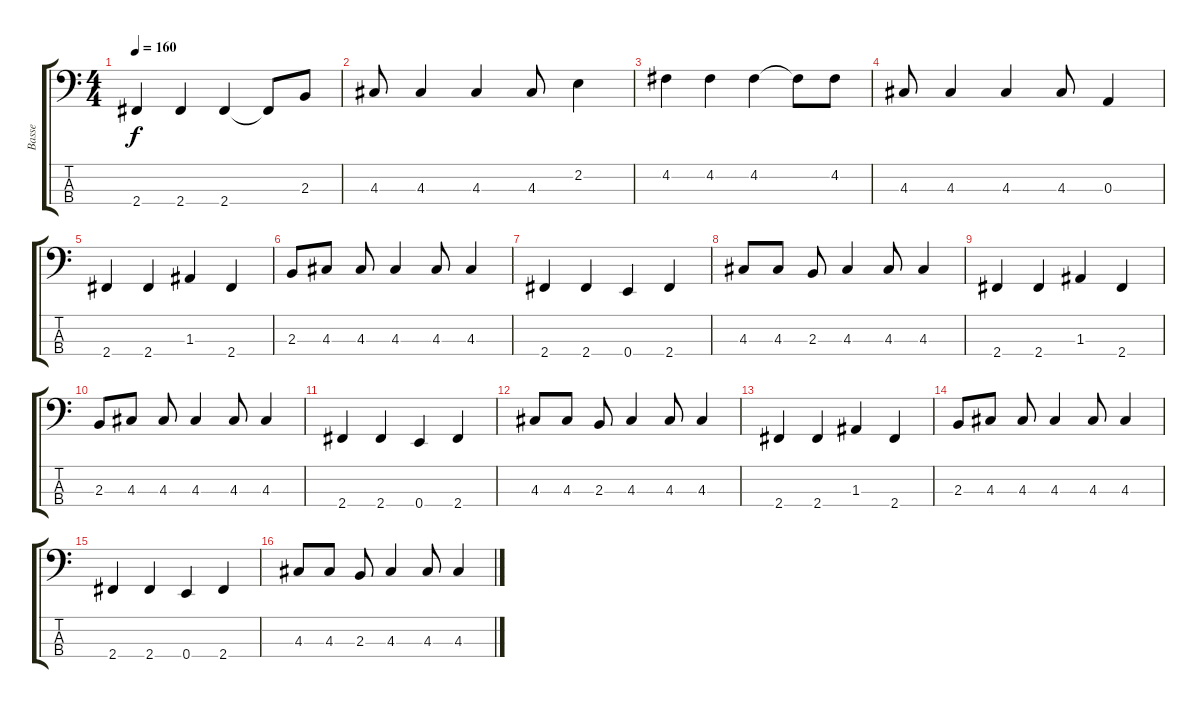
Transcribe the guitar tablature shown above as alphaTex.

\track ("Basse" "Basse") {instrument electricbassfinger}
\staff {score tabs}
\tuning (G2 D2 A1 E1) {hide}
\ts (4 4)
\tempo 160
\clef f4
\ks c
2.4.4{dy f} 2.4.4 2.4.4 2.4{t}.8 2.3.8 |
4.3.8 4.3.4 4.3.4 4.3.8 2.2.4 |
4.2.4 4.2.4 4.2.4 4.2{t}.8 4.2.8 |
4.3.8 4.3.4 4.3.4 4.3.8 0.3.4 |
2.4.4 2.4.4 1.3.4 2.4.4 |
2.3.8 4.3.8 4.3.8 4.3.4 4.3.8 4.3.4 |
2.4.4 2.4.4 0.4.4 2.4.4 |
4.3.8 4.3.8 2.3.8 4.3.4 4.3.8 4.3.4 |
2.4.4 2.4.4 1.3.4 2.4.4 |
2.3.8 4.3.8 4.3.8 4.3.4 4.3.8 4.3.4 |
2.4.4 2.4.4 0.4.4 2.4.4 |
4.3.8 4.3.8 2.3.8 4.3.4 4.3.8 4.3.4 |
2.4.4 2.4.4 1.3.4 2.4.4 |
2.3.8 4.3.8 4.3.8 4.3.4 4.3.8 4.3.4 |
2.4.4 2.4.4 0.4.4 2.4.4 |
4.3.8 4.3.8 2.3.8 4.3.4 4.3.8 4.3.4
